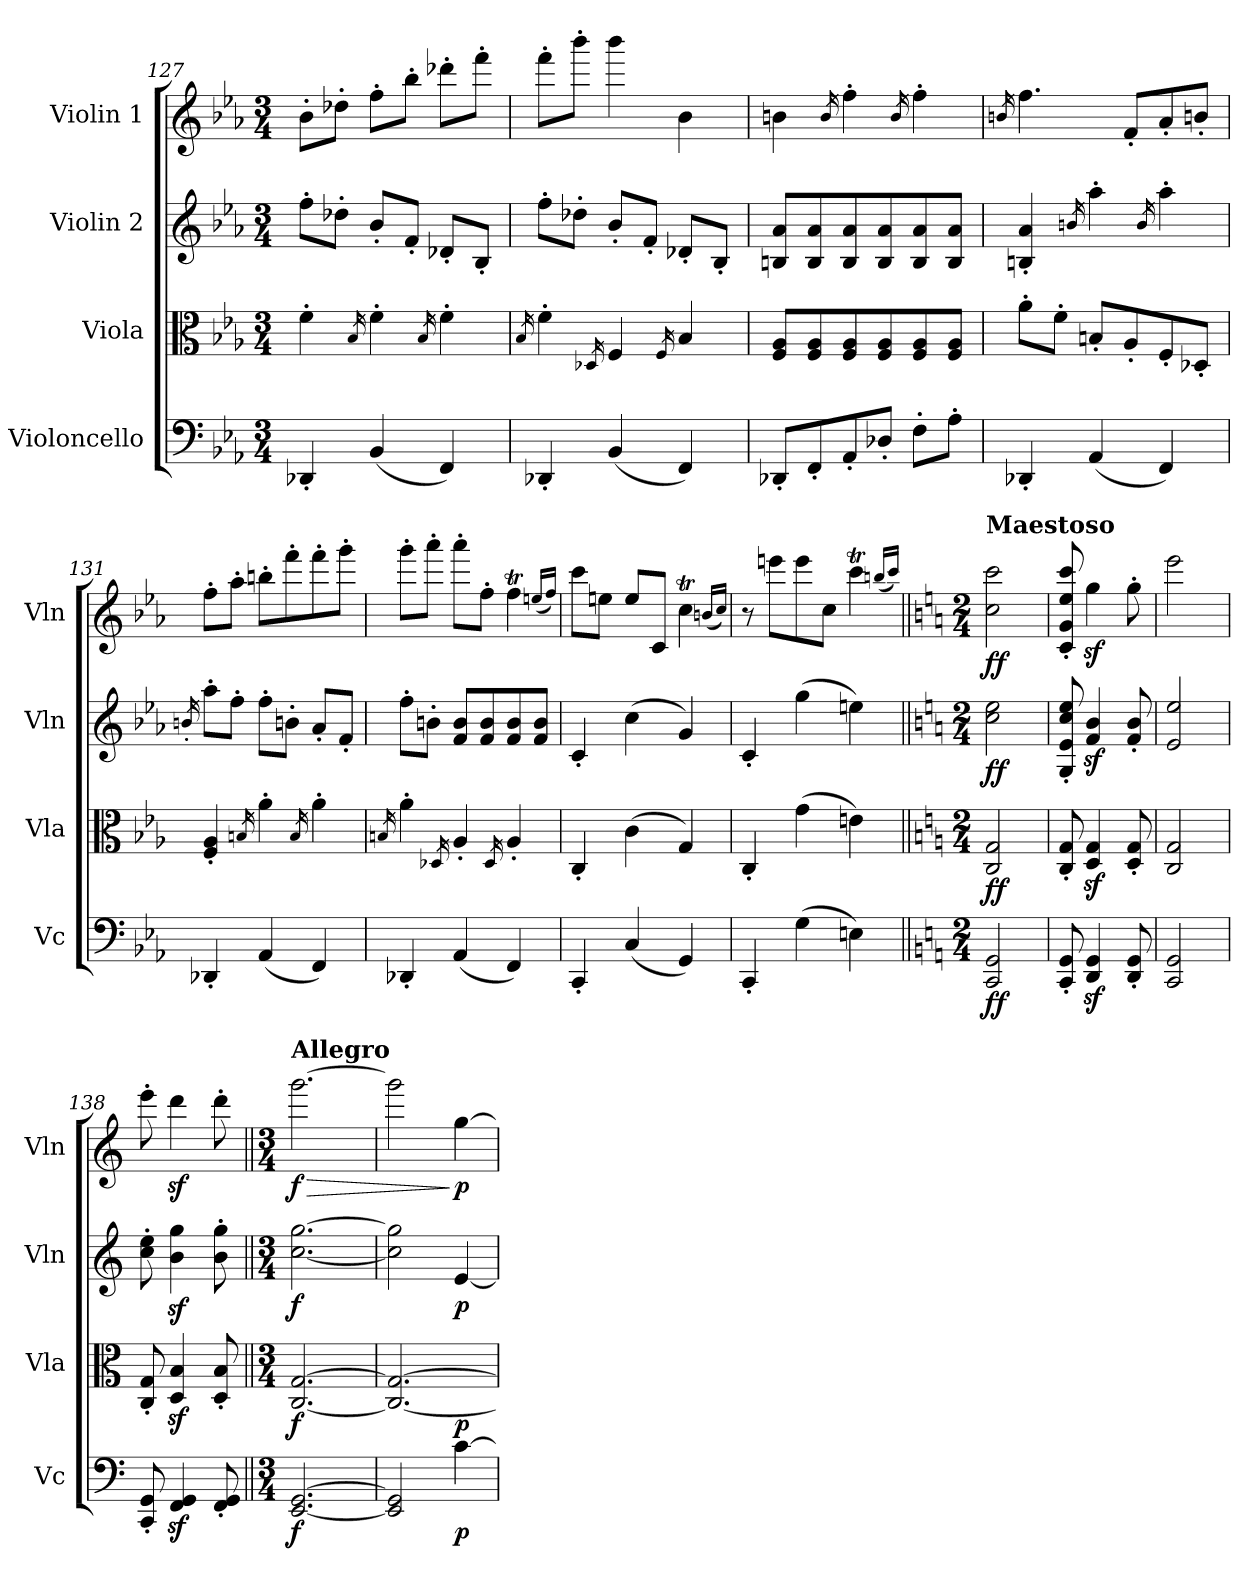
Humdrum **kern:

**kern	**dynam	**kern	**dynam	**kern	**dynam	**kern	**dynam
*part4	*part4	*part3	*part3	*part2	*part2	*part1	*part1
*staff4	*staff4	*staff3	*staff3	*staff2	*staff2	*staff1	*staff1
*I"Violoncello	*	*I"Viola	*	*I"Violin 2	*	*I"Violin 1	*
*I'Vc	*	*I'Vla	*	*I'Vln	*	*I'Vln	*
*clefF4	*	*clefC3	*	*clefG2	*	*clefG2	*
*k[b-e-a-]	*	*k[b-e-a-]	*	*k[b-e-a-]	*	*k[b-e-a-]	*
*M3/4	*	*M3/4	*	*M3/4	*	*M3/4	*
=127	=127	=127	=127	=127	=127	=127	=127
4DD-X'/	.	4f'\	.	8ff'\L	.	8b-'\L	.
.	.	.	.	8dd-X'\J	.	8dd-X'\J	.
.	.	16qB-/	.	.	.	.	.
(4BB-/	.	4f'\	.	8b-'/L	.	8ff'\L	.
.	.	.	.	8f'/J	.	8bb-'\J	.
.	.	16qB-/	.	.	.	.	.
4FF/)	.	4f'\	.	8d-X'/L	.	8ddd-X'\L	.
.	.	.	.	8B-'/J	.	8fff'\J	.
=128	=128	=128	=128	=128	=128	=128	=128
.	.	16qB-/	.	.	.	.	.
4DD-X'/	.	4f'\	.	8ff'\L	.	8fff'\L	.
.	.	.	.	8dd-X'\J	.	8bbb-'\J	.
.	.	16qD-X/	.	.	.	.	.
(4BB-/	.	4F/	.	8b-'/L	.	4bbb-\	.
.	.	.	.	8f'/J	.	.	.
.	.	16qF/	.	.	.	.	.
4FF/)	.	4B-/	.	8d-X'/L	.	4b-\	.
.	.	.	.	8B-'/J	.	.	.
=129	=129	=129	=129	=129	=129	=129	=129
8DD-X'/L	.	8F/ 8A-/L	.	8Bn/ 8a-/L	.	4bn\	.
8FF'/	.	8F/ 8A-/	.	8B/ 8a-/	.	.	.
.	.	.	.	.	.	16qb/	.
8AA-'/	.	8F/ 8A-/	.	8B/ 8a-/	.	4ff'\	.
8D-X'/J	.	8F/ 8A-/	.	8B/ 8a-/	.	.	.
.	.	.	.	.	.	16qb/	.
8F'\L	.	8F/ 8A-/	.	8B/ 8a-/	.	4ff'\	.
8A-'\J	.	8F/ 8A-/J	.	8B/ 8a-/J	.	.	.
=130	=130	=130	=130	=130	=130	=130	=130
.	.	.	.	.	.	16qbn/	.
4DD-X'/	.	8a-'\L	.	4Bn/' 4a-/'	.	4.ff\	.
.	.	8f'\J	.	.	.	.	.
.	.	.	.	16qbn/	.	.	.
(4AA-/	.	8Bn'/L	.	4aa-'\	.	.	.
.	.	8A-'/	.	.	.	8f'/L	.
.	.	.	.	16qb/	.	.	.
4FF/)	.	8F'/	.	4aa-'\	.	8a-'/	.
.	.	8D-X'/J	.	.	.	8bn'/J	.
!!LO:LB:g=z
=131	=131	=131	=131	=131	=131	=131	=131
.	.	.	.	16qbn'/	.	.	.
4DD-X'/	.	4F/' 4A-/'	.	8aa-'\L	.	8ff'\L	.
.	.	.	.	8ff'\J	.	8aa-'\J	.
.	.	16qBn/	.	.	.	.	.
(4AA-/	.	4a-'\	.	8ff'\L	.	8bbn'\L	.
.	.	.	.	8bn'\J	.	8fff'\	.
.	.	16qB/	.	.	.	.	.
4FF/)	.	4a-'\	.	8a-'/L	.	8fff'\	.
.	.	.	.	8f'/J	.	8ggg'\J	.
!!LO:LB:g=z
=132	=132	=132	=132	=132	=132	=132	=132
.	.	16qBn/	.	.	.	.	.
4DD-X'/	.	4a-'\	.	8ff'\L	.	8ggg'\L	.
.	.	.	.	8bn'\J	.	8aaa-'\J	.
.	.	16qD-X/	.	.	.	.	.
(4AA-/	.	4A-'/	.	8f/ 8b/L	.	8aaa-'\L	.
.	.	.	.	8f/ 8b/	.	8ff'\J	.
.	.	16qD-/	.	.	.	.	.
4FF/)	.	4A-'/	.	8f/ 8b/	.	4ffT\	.
.	.	.	.	8f/ 8b/J	.	.	.
.	.	.	.	.	.	(16qeen/LL	.
.	.	.	.	.	.	16qff/JJ)	.
=133	=133	=133	=133	=133	=133	=133	=133
4CC'/	.	4C'/	.	4c'/	.	8ccc\L	.
.	.	.	.	.	.	8een\J	.
(4C/	.	(4c\	.	(4cc\	.	8ee/L	.
.	.	.	.	.	.	8c/J	.
4GG/)	.	4G/)	.	4g/)	.	4ccT\	.
.	.	.	.	.	.	(16qbn/LL	.
.	.	.	.	.	.	16qcc/JJ)	.
=134	=134	=134	=134	=134	=134	=134	=134
4CC'/	.	4C'/	.	4c'/	.	8r	.
.	.	.	.	.	.	8eeen\L	.
(4G\	.	(4g\	.	(4gg\	.	8eee\	.
.	.	.	.	.	.	8cc\J	.
4En\)	.	4en\)	.	4een\)	.	4cccT\	.
.	.	.	.	.	.	(16qbbn/LL	.
.	.	.	.	.	.	16qccc/JJ)	.
=135||	=135||	=135||	=135||	=135||	=135||	=135||	=135||
*k[]	*	*k[]	*	*k[]	*	*k[]	*
*M2/4	*	*M2/4	*	*M2/4	*	*M2/4	*
!	!	!	!	!	!	!LO:TX:a:B:t=Maestoso	!
!	!LO:DY:b	!	!LO:DY:b	!	!LO:DY:b	!	!LO:DY:b
2CC/ 2GG/	ff	2C/ 2G/	ff	2cc\ 2ee\	ff	2cc\ 2ccc\	ff
=136	=136	=136	=136	=136	=136	=136	=136
8CC/' 8GG/'	.	8C/' 8G/'	.	8G/' 8e/' 8cc/' 8ee/'	.	8c/' 8g/' 8ee/' 8ccc/'	.
4DD/z< 4GG/z<	.	4D/z< 4G/z<	.	4f/z< 4b/z<	.	4ggz<\	.
8DD/' 8GG/'	.	8D/' 8G/'	.	8f/' 8b/'	.	8gg'\	.
=137	=137	=137	=137	=137	=137	=137	=137
2CC/ 2GG/	.	2C/ 2G/	.	2e/ 2ee/	.	2eee\	.
=138	=138	=138	=138	=138	=138	=138	=138
8CC/' 8GG/'	.	8C/' 8G/'	.	8cc\' 8ee\'	.	8eee'\	.
4FF/z< 4GG/z<	.	4D/z< 4B/z<	.	4b\z< 4gg\z<	.	4dddz<\	.
8FF/' 8GG/'	.	8D/' 8B/'	.	8b\' 8gg\'	.	8ddd'\	.
=139||	=139||	=139||	=139||	=139||	=139||	=139||	=139||
*M3/4	*	*M3/4	*	*M3/4	*	*M3/4	*
!	!	!	!	!	!	!LO:TX:a:B:t=Allegro	!
!	!LO:DY:b	!	!LO:DY:b	!	!LO:DY:b	!	!LO:HP:b
!	!	!	!	!	!	!	!LO:DY:n=1:b
[2.EE/ [2.GG/	f	[2.C/ [2.G/	f	[2.cc\ [2.gg\	f	[2.ggg\	> f
=140	=140	=140	=140	=140	=140	=140	=140
*	*	*^	*	*	*	*	*
2EE/] 2GG/]	.	2.C/_ 2.G/_	2ryy	.	2cc\] 2gg\]	.	2ggg\]	.
!	!LO:DY:b	!	!	!LO:DY:b	!	!LO:DY:b	!	!LO:DY:n=1:b
[4c\	p	.	4ryy	p	[4e/	p	[4gg\	] p
*	*	*v	*v	*	*	*	*	*
=	=	=	=	=	=	=	=
*-	*-	*-	*-	*-	*-	*-	*-
